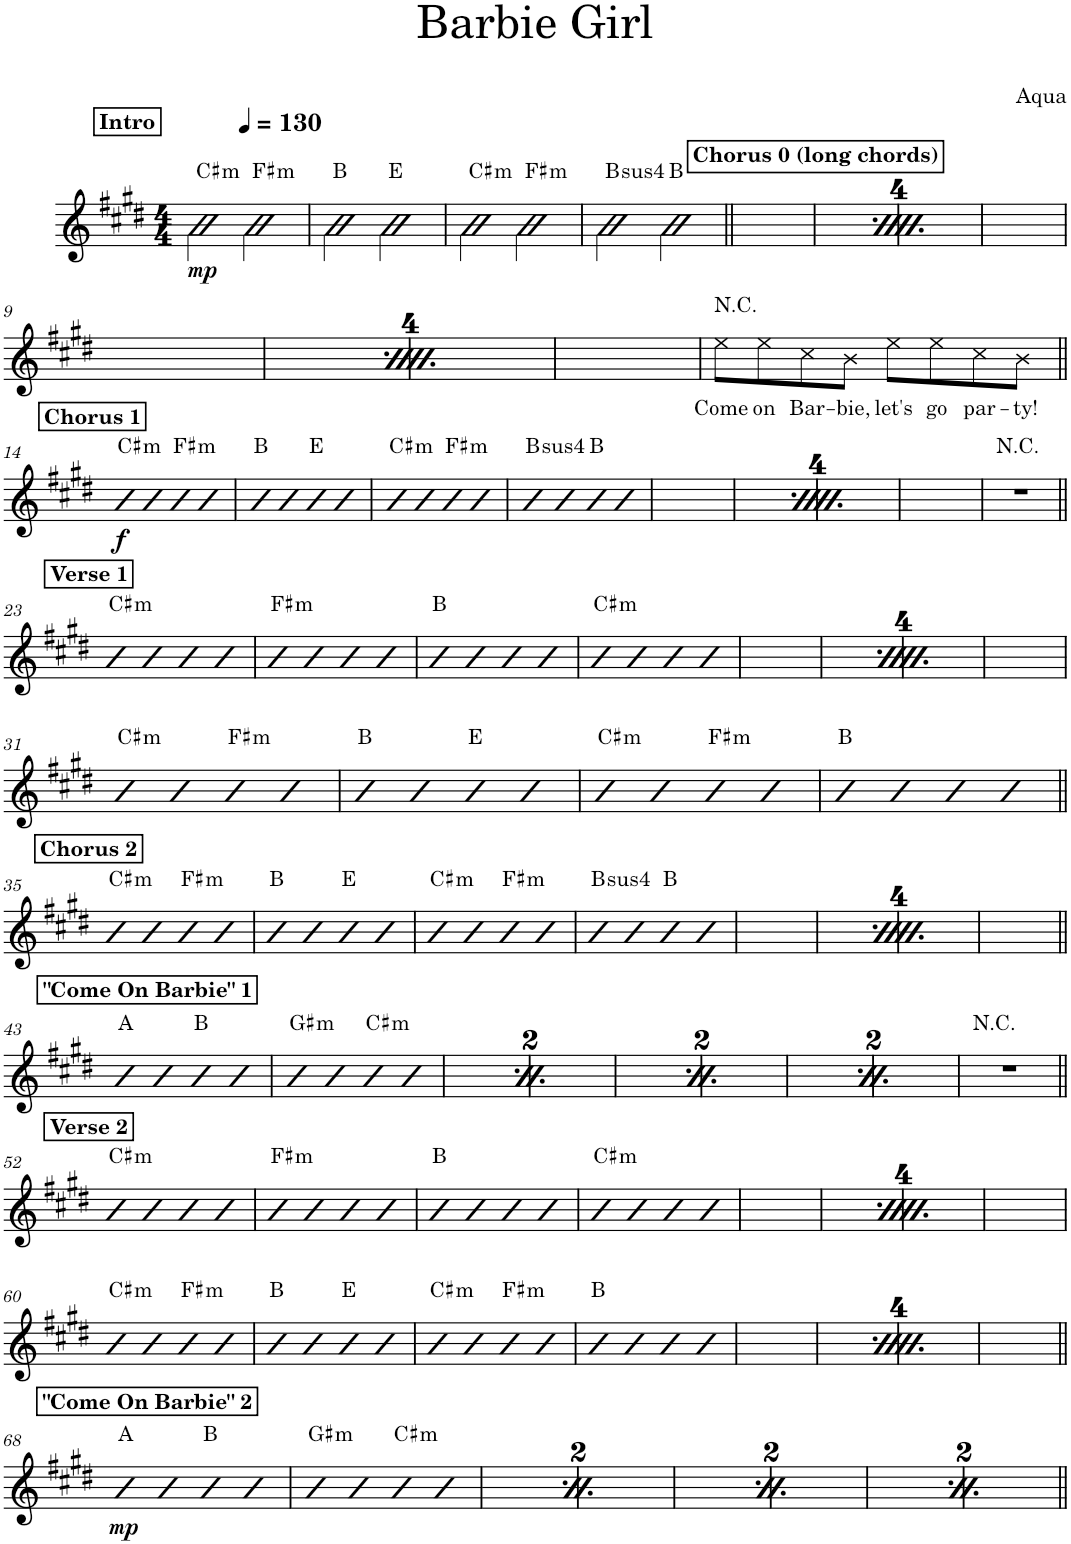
**kern	**text	**dynam	**harte
*part1	*part1	*part1	*part1
*staff1	*staff1	*staff1	*
*I"Piano	*	*	*
*I'Pno.	*	*	*
*clefG2	*	*	*
*k[f#c#g#d#]	*	*	*
*M4/4	*	*	*
*MM130	*	*	*
!!LO:REH:place=s1:a:B:cj:t=Intro
=1	=1	=1	=1
!	!	!LO:DY:b	!LO:H:kt=m
2b\	.	mp	C#:min
!	!	!	!LO:H:kt=m
2b\	.	.	F#:min
=2	=2	=2	=2
2b\	.	.	B:maj
2b\	.	.	E:maj
=3	=3	=3	=3
!	!	!	!LO:H:kt=m
2b\	.	.	C#:min
!	!	!	!LO:H:kt=m
2b\	.	.	F#:min
=4	=4	=4	=4
!	!	!	!LO:H:kt=4
2b\	.	.	B:sus4
2b\	.	.	B:maj
=5||	=5||	=5||	=5||
!!LO:REH:place=s1:a:B:cj:t=Intro
*MM130	*	*	*
!	!	!LO:DY:b	!LO:H:kt=m
2b\	.	mp	C#:min
!	!	!	!LO:H:kt=m
2b\	.	.	F#:min
=6	=6	=6	=6
2b\	.	.	B:maj
2b\	.	.	E:maj
=7	=7	=7	=7
!	!	!	!LO:H:kt=m
2b\	.	.	C#:min
!	!	!	!LO:H:kt=m
2b\	.	.	F#:min
=8	=8	=8	=8
!	!	!	!LO:H:kt=4
2b\	.	.	B:sus4
2b\	.	.	B:maj
!!LO:LB:g=z
=9	=9	=9	=9
!!LO:REH:place=s1:a:B:cj:t=Intro
*MM130	*	*	*
!	!	!LO:DY:b	!LO:H:kt=m
2b\	.	mp	C#:min
!	!	!	!LO:H:kt=m
2b\	.	.	F#:min
=10	=10	=10	=10
2b\	.	.	B:maj
2b\	.	.	E:maj
=11	=11	=11	=11
!	!	!	!LO:H:kt=m
2b\	.	.	C#:min
!	!	!	!LO:H:kt=m
2b\	.	.	F#:min
=12	=12	=12	=12
!	!	!	!LO:H:kt=4
2b\	.	.	B:sus4
2b\	.	.	B:maj
=13	=13	=13	=13
!	!LO:LY:b	!	!LO:H:kt=N.C.
8ee\L	Come	.	N
!	!LO:LY:b	!	!
8ee\	on	.	.
!	!LO:LY:b	!	!
8cc#\	Bar-	.	.
!	!LO:LY:b	!	!
8b\J	-bie,	.	.
!	!LO:LY:b	!	!
8ee\L	let's	.	.
!	!LO:LY:b	!	!
8ee\	go	.	.
!	!LO:LY:b	!	!
8cc#\	par-	.	.
!	!LO:LY:b	!	!
8b\J	-ty!	.	.
!!LO:LB:g=z
!!LO:REH:place=s1:a:B:cj:t=Chorus 1
=14||	=14||	=14||	=14||
!	!	!LO:DY:b	!LO:H:kt=m
4b	.	f	C#:min
4b	.	.	.
!	!	!	!LO:H:kt=m
4b	.	.	F#:min
4b	.	.	.
=15	=15	=15	=15
4b	.	.	B:maj
4b	.	.	.
4b	.	.	E:maj
4b	.	.	.
=16	=16	=16	=16
!	!	!	!LO:H:kt=m
4b	.	.	C#:min
4b	.	.	.
!	!	!	!LO:H:kt=m
4b	.	.	F#:min
4b	.	.	.
=17	=17	=17	=17
!	!	!	!LO:H:kt=4
4b	.	.	B:sus4
4b	.	.	.
4b	.	.	B:maj
4b	.	.	.
!!LO:REH:place=s1:a:B:cj:t=Chorus 1
=18	=18	=18	=18
!	!	!LO:DY:b	!LO:H:kt=m
4b	.	f	C#:min
4b	.	.	.
!	!	!	!LO:H:kt=m
4b	.	.	F#:min
4b	.	.	.
=19	=19	=19	=19
4b	.	.	B:maj
4b	.	.	.
4b	.	.	E:maj
4b	.	.	.
=20	=20	=20	=20
!	!	!	!LO:H:kt=m
4b	.	.	C#:min
4b	.	.	.
!	!	!	!LO:H:kt=m
4b	.	.	F#:min
4b	.	.	.
=21	=21	=21	=21
!	!	!	!LO:H:kt=4
4b	.	.	B:sus4
4b	.	.	.
4b	.	.	B:maj
4b	.	.	.
=22	=22	=22	=22
!	!	!	!LO:H:kt=N.C.
1r	.	.	N
!!LO:LB:g=z
!!LO:REH:place=s1:a:B:cj:t=Verse 1
=23||	=23||	=23||	=23||
!	!	!	!LO:H:kt=m
4b	.	.	C#:min
4b	.	.	.
4b	.	.	.
4b	.	.	.
=24	=24	=24	=24
!	!	!	!LO:H:kt=m
4b	.	.	F#:min
4b	.	.	.
4b	.	.	.
4b	.	.	.
=25	=25	=25	=25
4b	.	.	B:maj
4b	.	.	.
4b	.	.	.
4b	.	.	.
=26	=26	=26	=26
!	!	!	!LO:H:kt=m
4b	.	.	C#:min
4b	.	.	.
4b	.	.	.
4b	.	.	.
!!LO:REH:place=s1:a:B:cj:t=Verse 1
=27	=27	=27	=27
!	!	!	!LO:H:kt=m
4b	.	.	C#:min
4b	.	.	.
4b	.	.	.
4b	.	.	.
=28	=28	=28	=28
!	!	!	!LO:H:kt=m
4b	.	.	F#:min
4b	.	.	.
4b	.	.	.
4b	.	.	.
=29	=29	=29	=29
4b	.	.	B:maj
4b	.	.	.
4b	.	.	.
4b	.	.	.
=30	=30	=30	=30
!	!	!	!LO:H:kt=m
4b	.	.	C#:min
4b	.	.	.
4b	.	.	.
4b	.	.	.
!!LO:LB:g=z
=31	=31	=31	=31
!	!	!	!LO:H:kt=m
4b	.	.	C#:min
4b	.	.	.
!	!	!	!LO:H:kt=m
4b	.	.	F#:min
4b	.	.	.
=32	=32	=32	=32
4b	.	.	B:maj
4b	.	.	.
4b	.	.	E:maj
4b	.	.	.
=33	=33	=33	=33
!	!	!	!LO:H:kt=m
4b	.	.	C#:min
4b	.	.	.
!	!	!	!LO:H:kt=m
4b	.	.	F#:min
4b	.	.	.
=34	=34	=34	=34
4b	.	.	B:maj
4b	.	.	.
4b	.	.	.
4b	.	.	.
!!LO:LB:g=z
!!LO:REH:place=s1:a:B:cj:t=Chorus 2
=35||	=35||	=35||	=35||
!	!	!	!LO:H:kt=m
4b	.	.	C#:min
4b	.	.	.
!	!	!	!LO:H:kt=m
4b	.	.	F#:min
4b	.	.	.
=36	=36	=36	=36
4b	.	.	B:maj
4b	.	.	.
4b	.	.	E:maj
4b	.	.	.
=37	=37	=37	=37
!	!	!	!LO:H:kt=m
4b	.	.	C#:min
4b	.	.	.
!	!	!	!LO:H:kt=m
4b	.	.	F#:min
4b	.	.	.
=38	=38	=38	=38
!	!	!	!LO:H:kt=4
4b	.	.	B:sus4
4b	.	.	.
4b	.	.	B:maj
4b	.	.	.
!!LO:REH:place=s1:a:B:cj:t=Chorus 2
=39	=39	=39	=39
!	!	!	!LO:H:kt=m
4b	.	.	C#:min
4b	.	.	.
!	!	!	!LO:H:kt=m
4b	.	.	F#:min
4b	.	.	.
=40	=40	=40	=40
4b	.	.	B:maj
4b	.	.	.
4b	.	.	E:maj
4b	.	.	.
=41	=41	=41	=41
!	!	!	!LO:H:kt=m
4b	.	.	C#:min
4b	.	.	.
!	!	!	!LO:H:kt=m
4b	.	.	F#:min
4b	.	.	.
=42	=42	=42	=42
!	!	!	!LO:H:kt=4
4b	.	.	B:sus4
4b	.	.	.
4b	.	.	B:maj
4b	.	.	.
!!LO:LB:g=z
!!LO:REH:place=s1:a:B:cj:t="Come On Barbie" 1
=43||	=43||	=43||	=43||
4b	.	.	A:maj
4b	.	.	.
4b	.	.	B:maj
4b	.	.	.
=44	=44	=44	=44
!	!	!	!LO:H:kt=m
4b	.	.	G#:min
4b	.	.	.
!	!	!	!LO:H:kt=m
4b	.	.	C#:min
4b	.	.	.
!!LO:REH:place=s1:a:B:cj:t="Come On Barbie" 1
=45	=45	=45	=45
4b	.	.	A:maj
4b	.	.	.
4b	.	.	B:maj
4b	.	.	.
=46	=46	=46	=46
!	!	!	!LO:H:kt=m
4b	.	.	G#:min
4b	.	.	.
!	!	!	!LO:H:kt=m
4b	.	.	C#:min
4b	.	.	.
!!LO:REH:place=s1:a:B:cj:t="Come On Barbie" 1
=47	=47	=47	=47
4b	.	.	A:maj
4b	.	.	.
4b	.	.	B:maj
4b	.	.	.
=48	=48	=48	=48
!	!	!	!LO:H:kt=m
4b	.	.	G#:min
4b	.	.	.
!	!	!	!LO:H:kt=m
4b	.	.	C#:min
4b	.	.	.
!!LO:REH:place=s1:a:B:cj:t="Come On Barbie" 1
=49	=49	=49	=49
4b	.	.	A:maj
4b	.	.	.
4b	.	.	B:maj
4b	.	.	.
=50	=50	=50	=50
!	!	!	!LO:H:kt=m
4b	.	.	G#:min
4b	.	.	.
!	!	!	!LO:H:kt=m
4b	.	.	C#:min
4b	.	.	.
=51	=51	=51	=51
!	!	!	!LO:H:kt=N.C.
1r	.	.	N
!!LO:LB:g=z
!!LO:REH:place=s1:a:B:cj:t=Verse 2
=52||	=52||	=52||	=52||
!	!	!	!LO:H:kt=m
4b	.	.	C#:min
4b	.	.	.
4b	.	.	.
4b	.	.	.
=53	=53	=53	=53
!	!	!	!LO:H:kt=m
4b	.	.	F#:min
4b	.	.	.
4b	.	.	.
4b	.	.	.
=54	=54	=54	=54
4b	.	.	B:maj
4b	.	.	.
4b	.	.	.
4b	.	.	.
=55	=55	=55	=55
!	!	!	!LO:H:kt=m
4b	.	.	C#:min
4b	.	.	.
4b	.	.	.
4b	.	.	.
!!LO:REH:place=s1:a:B:cj:t=Verse 2
=56	=56	=56	=56
!	!	!	!LO:H:kt=m
4b	.	.	C#:min
4b	.	.	.
4b	.	.	.
4b	.	.	.
=57	=57	=57	=57
!	!	!	!LO:H:kt=m
4b	.	.	F#:min
4b	.	.	.
4b	.	.	.
4b	.	.	.
=58	=58	=58	=58
4b	.	.	B:maj
4b	.	.	.
4b	.	.	.
4b	.	.	.
=59	=59	=59	=59
!	!	!	!LO:H:kt=m
4b	.	.	C#:min
4b	.	.	.
4b	.	.	.
4b	.	.	.
!!LO:LB:g=z
=60	=60	=60	=60
!	!	!	!LO:H:kt=m
4b	.	.	C#:min
4b	.	.	.
!	!	!	!LO:H:kt=m
4b	.	.	F#:min
4b	.	.	.
=61	=61	=61	=61
4b	.	.	B:maj
4b	.	.	.
4b	.	.	E:maj
4b	.	.	.
=62	=62	=62	=62
!	!	!	!LO:H:kt=m
4b	.	.	C#:min
4b	.	.	.
!	!	!	!LO:H:kt=m
4b	.	.	F#:min
4b	.	.	.
=63	=63	=63	=63
4b	.	.	B:maj
4b	.	.	.
4b	.	.	.
4b	.	.	.
=64	=64	=64	=64
!	!	!	!LO:H:kt=m
4b	.	.	C#:min
4b	.	.	.
!	!	!	!LO:H:kt=m
4b	.	.	F#:min
4b	.	.	.
=65	=65	=65	=65
4b	.	.	B:maj
4b	.	.	.
4b	.	.	E:maj
4b	.	.	.
=66	=66	=66	=66
!	!	!	!LO:H:kt=m
4b	.	.	C#:min
4b	.	.	.
!	!	!	!LO:H:kt=m
4b	.	.	F#:min
4b	.	.	.
=67	=67	=67	=67
4b	.	.	B:maj
4b	.	.	.
4b	.	.	.
4b	.	.	.
!!LO:LB:g=z
!!LO:REH:place=s1:a:B:cj:t="Come On Barbie" 2
=68||	=68||	=68||	=68||
!	!	!LO:DY:b	!
4b	.	mp	A:maj
4b	.	.	.
4b	.	.	B:maj
4b	.	.	.
=69	=69	=69	=69
!	!	!	!LO:H:kt=m
4b	.	.	G#:min
4b	.	.	.
!	!	!	!LO:H:kt=m
4b	.	.	C#:min
4b	.	.	.
!!LO:REH:place=s1:a:B:cj:t="Come On Barbie" 2
=70	=70	=70	=70
!	!	!LO:DY:b	!
4b	.	mp	A:maj
4b	.	.	.
4b	.	.	B:maj
4b	.	.	.
=71	=71	=71	=71
!	!	!	!LO:H:kt=m
4b	.	.	G#:min
4b	.	.	.
!	!	!	!LO:H:kt=m
4b	.	.	C#:min
4b	.	.	.
!!LO:REH:place=s1:a:B:cj:t="Come On Barbie" 2
=72	=72	=72	=72
!	!	!LO:DY:b	!
4b	.	mp	A:maj
4b	.	.	.
4b	.	.	B:maj
4b	.	.	.
=73	=73	=73	=73
!	!	!	!LO:H:kt=m
4b	.	.	G#:min
4b	.	.	.
!	!	!	!LO:H:kt=m
4b	.	.	C#:min
4b	.	.	.
!!LO:REH:place=s1:a:B:cj:t="Come On Barbie" 2
=74	=74	=74	=74
!	!	!LO:DY:b	!
4b	.	mp	A:maj
4b	.	.	.
4b	.	.	B:maj
4b	.	.	.
=75	=75	=75	=75
!	!	!	!LO:H:kt=m
4b	.	.	G#:min
4b	.	.	.
!	!	!	!LO:H:kt=m
4b	.	.	C#:min
4b	.	.	.
=||	=||	=||	=||
*-	*-	*-	*-
